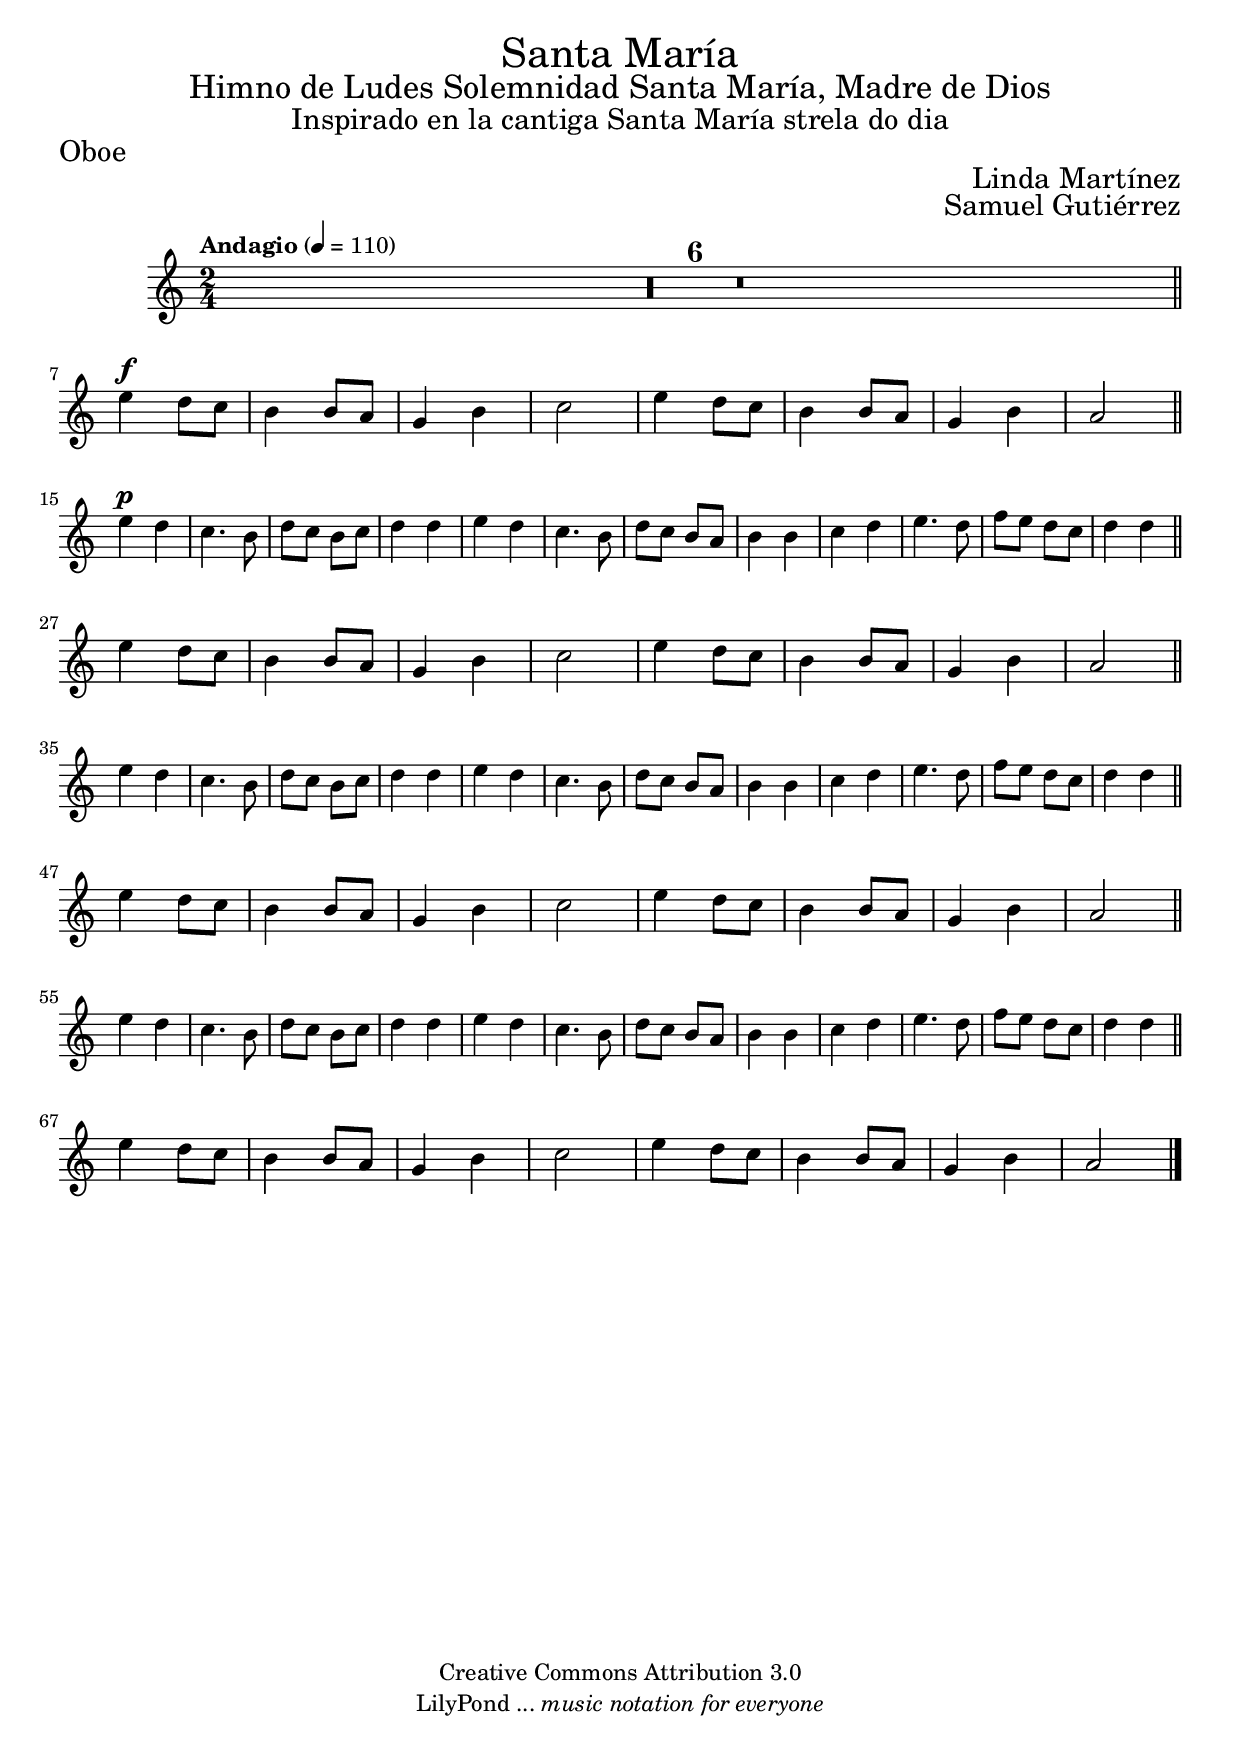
% Titulo de la pieza - Oboe
% by serachsam

\language "espanol"
\version "2.23.2"

% --- Global parameters
%particle = 0
%jump = \break
%time = 4

% --- Includes
\include "global.ily"
oboe = \relative do'' {
  \compressEmptyMeasures
  \dynamicUp
  R2*6 \bar "||" \break

  mi4\f re8 do
  si4 si8 la8
  sol4 si4
  do2
  mi4 re8 do
  si4 si8 la8
  sol4 si4
  la2 \bar "||" \break

  mi'4\p re
  do4. si8
  re do si do
  re4 re4
  mi4 re
  do4. si8
  re do si la
  si4 si4
  do4 re
  mi4. re8
  fa mi re do
  re4 re \bar "||" \break

  mi4 re8 do
  si4 si8 la8
  sol4 si4
  do2
  mi4 re8 do
  si4 si8 la8
  sol4 si4
  la2 \bar "||" \break

  mi'4 re
  do4. si8
  re do si do
  re4 re4
  mi4 re
  do4. si8
  re do si la
  si4 si4
  do4 re
  mi4. re8
  fa mi re do
  re4 re \bar "||" \break

  mi4 re8 do
  si4 si8 la8
  sol4 si4
  do2
  mi4 re8 do
  si4 si8 la8
  sol4 si4
  la2 \bar "||" \break

  mi'4 re
  do4. si8
  re do si do
  re4 re4
  mi4 re
  do4. si8
  re do si la
  si4 si4
  do4 re
  mi4. re8
  fa mi re do
  re4 re \bar "||" \break

  mi4 re8 do
  si4 si8 la8
  sol4 si4
  do2
  mi4 re8 do
  si4 si8 la8
  sol4 si4
  la2
}

% \include "metronome.ily"

% --- Global size
%#(set-global-staff-size \size)

% --- Header
\markup { \fill-line { \center-column { \fontsize #5 \title \fontsize #3 \subtitle \fontsize #2 \nota } } }
\markup { \fill-line { \fontsize #2 "Oboe" \right-column { \fontsize #2 \autor } } }
\markup { \fill-line { "" \right-column { \fontsize #2 \arranger } } }
\markup { \fill-line { "" \right-column { \fontsize #2 \other } } }
\header {
  %dedication = "Dedication (dedicatoria)"
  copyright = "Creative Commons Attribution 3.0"
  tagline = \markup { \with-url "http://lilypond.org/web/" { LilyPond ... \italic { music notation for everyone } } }
  breakbefore = ##t
}

% --- Music

% --- Harmony

% --- Sheet
\score {
  <<
    \new Staff {
      \set Staff.midiInstrument = #"oboe"
      %\set Staff.midiMaximumVolume = #1.5
      << \global \oboe >>
    }
  >>
  \midi {}
  \layout {}
}

% --- Paper
\paper{
  #(set-default-paper-size "letter")
  page-breaking = #ly:page-turn-breaking
}
